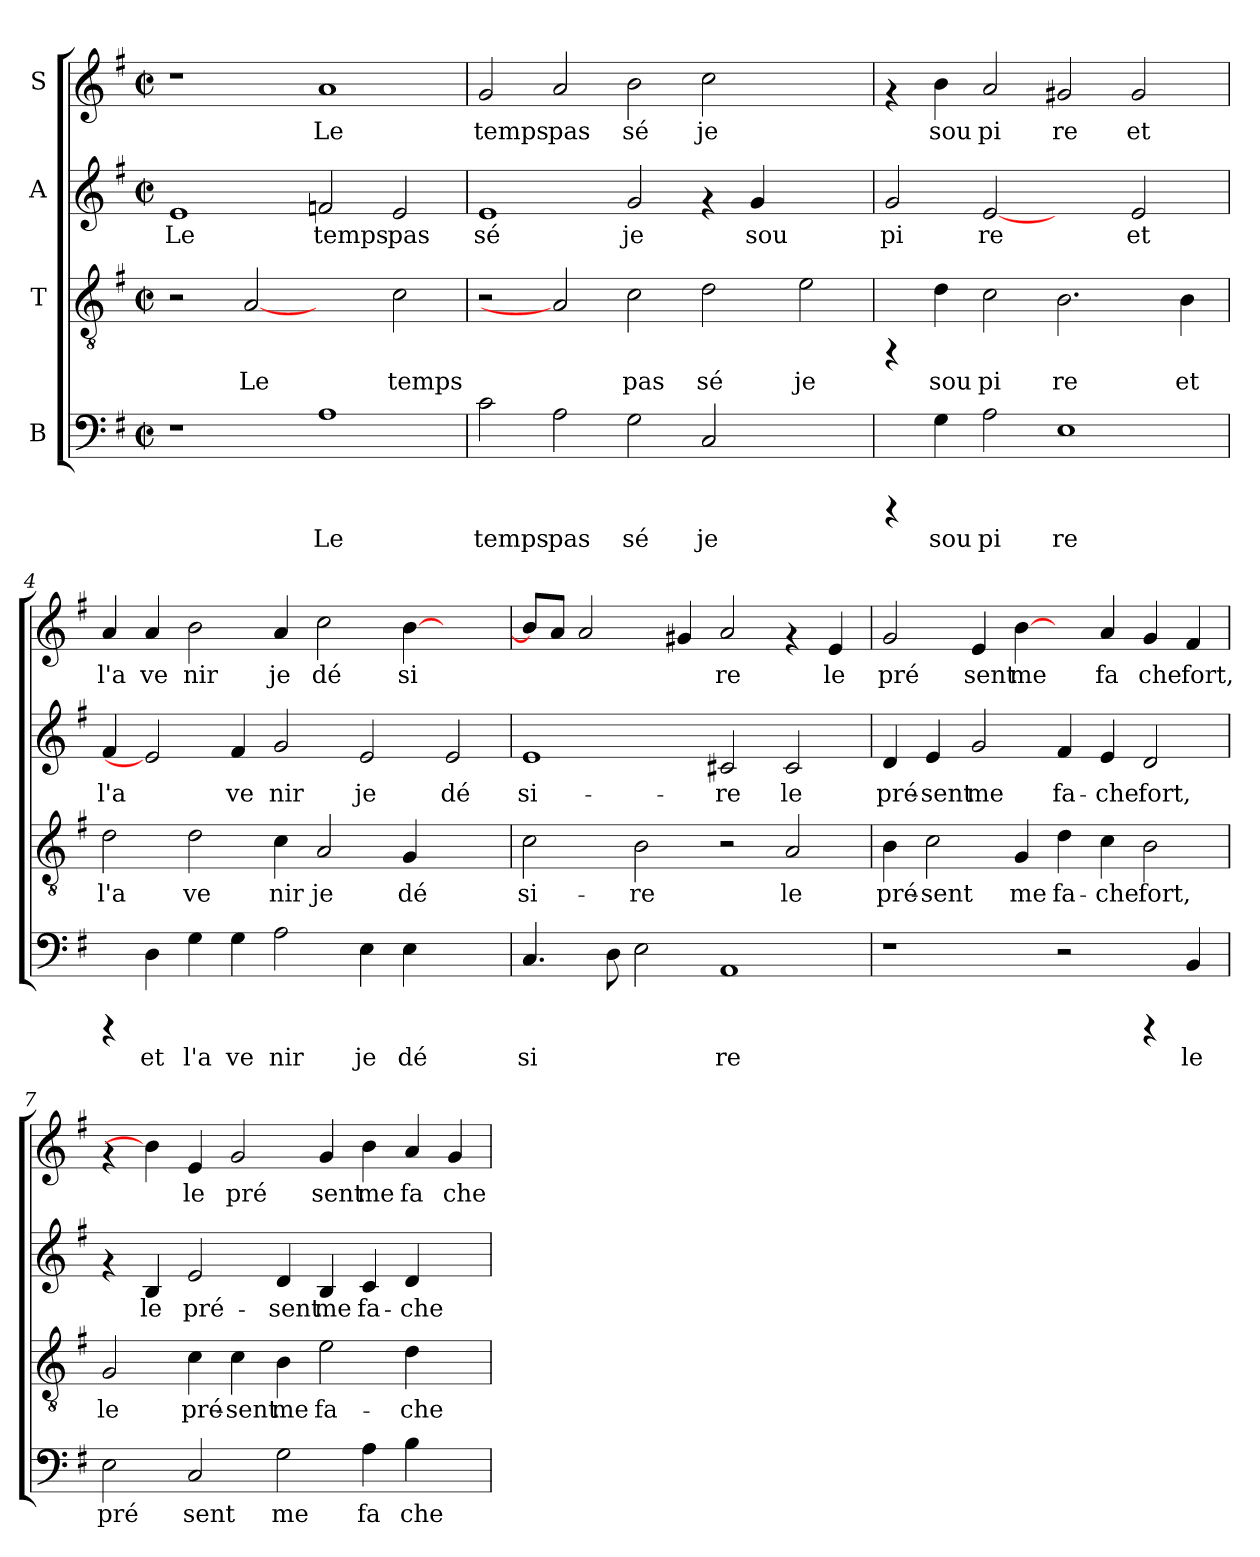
**kern	**text	**kern	**text	**kern	**text	**kern	**text
*part4	*part4	*part3	*part3	*part2	*part2	*part1	*part1
*staff4	*staff4	*staff3	*staff3	*staff2	*staff2	*staff1	*staff1
*I"B	*	*I"T	*	*I"A	*	*I"S	*
!!LO:PB:g=z
*stria5	*	*stria5	*	*stria5	*	*stria5	*
*clefF4	*	*clefGv2	*	*clefG2	*	*clefG2	*
*k[f#]	*	*k[f#]	*	*k[f#]	*	*k[f#]	*
*G:	*	*G:	*	*G:	*	*G:	*
*M2/2	*	*M2/2	*	*M2/2	*	*M2/2	*
*met(c|)	*	*met(c|)	*	*met(c|)	*	*met(c|)	*
=1	=1	=1	=1	=1	=1	=1	=1
!	!	!	!	!	!LO:LY:b:cj	!	!
1r	.	2r	.	1e	Le	1r	.
!	!	!	!LO:LY:b:cj	!	!	!	!
.	.	[2A	Le	.	.	.	.
!	!LO:LY:b:cj	!	!	!	!LO:LY:b:cj	!	!LO:LY:b:cj
1A	Le	2ryy	.	2fn/	temps	1a	Le
!	!	!	!LO:LY:b:cj	!	!LO:LY:b:cj	!	!
.	.	2c\	temps	2e/	pas	.	.
=2	=2	=2	=2	=2	=2	=2	=2
!	!LO:LY:b:cj	!	!	!	!LO:LY:b:cj	!	!LO:LY:b:cj
2c\	temps	2r	.	1e	sé	2g/	temps
!	!LO:LY:b:cj	!	!	!	!	!	!LO:LY:b:cj
2A\	pas	2A]	.	.	.	2a/	pas
!	!LO:LY:b:cj	!	!LO:LY:b:cj	!	!LO:LY:b:cj	!	!LO:LY:b:cj
2G\	sé	2c\	pas	2g/	je	2b\	sé
!	!LO:LY:b:cj	!	!LO:LY:b:cj	!	!	!	!LO:LY:b:cj
2C/	je	2d\	sé	4rf	.	2cc\	je
!	!	!	!	!	!LO:LY:b:cj	!	!
.	.	.	.	4g/	sou	.	.
!	!	!	!LO:LY:b:cj	!	!	!	!
2ryy	.	2e\	je	2ryy	.	2ryy	.
=3	=3	=3	=3	=3	=3	=3	=3
!	!	!	!	!	!LO:LY:b:cj	!	!
4rCCC	.	4rFF	.	2g/	pi	4rf	.
!	!LO:LY:b:cj	!	!LO:LY:b:cj	!	!	!	!LO:LY:b:cj
4G\	sou	4d\	sou	.	.	4b\	sou
!	!LO:LY:b:cj	!	!LO:LY:b:cj	!	!LO:LY:b:cj	!	!LO:LY:b:cj
2A\	pi	2c\	pi	[2e	re	2a/	pi
!	!LO:LY:b:cj	!	!LO:LY:b:cj	!	!	!	!LO:LY:b:cj
1E	re	2.B\	re	2ryy	.	2g#X/	re
!	!	!	!	!	!LO:LY:b:cj	!	!LO:LY:b:cj
.	.	.	.	2e/	et	2g#/	et
!	!	!	!LO:LY:b:cj	!	!	!	!
.	.	4B\	et	.	.	.	.
=4	=4	=4	=4	=4	=4	=4	=4
!	!	!	!LO:LY:b:cj	!	!LO:LY:b:cj	!	!LO:LY:b:cj
4rCCC	.	2d\	l'a	4f#/	l'a	4a/	l'a
!	!LO:LY:b:cj	!	!	!	!	!	!LO:LY:b:cj
4D\	et	.	.	2e]	.	4a/	ve
!	!LO:LY:b:cj	!	!LO:LY:b:cj	!	!	!	!LO:LY:b:cj
4G\	l'a	2d\	ve	.	.	2b\	nir
!	!LO:LY:b:cj	!	!	!	!LO:LY:b:cj	!	!
4G\	ve	.	.	4f#/	ve	.	.
!	!LO:LY:b:cj	!	!LO:LY:b:cj	!	!LO:LY:b:cj	!	!LO:LY:b:cj
2A\	nir	4c\	nir	2g/	nir	4a/	je
!	!	!	!LO:LY:b:cj	!	!	!	!LO:LY:b:cj
.	.	2A/	je	.	.	2cc\	dé
!	!LO:LY:b:cj	!	!	!	!LO:LY:b:cj	!	!
4E\	je	.	.	2e/	je	.	.
!	!LO:LY:b:cj	!	!LO:LY:b:cj	!	!	!	!LO:LY:b:cj
4E\	dé	4G/	dé	.	.	[<4b\	si
!	!	!	!	!	!LO:LY:b:cj	!	!
2ryy	.	2ryy	.	2e/	dé	2ryy	.
!!LO:LB:g=z
=5	=5	=5	=5	=5	=5	=5	=5
!	!LO:LY:b:cj	!	!LO:LY:b:cj	!	!LO:LY:b:cj	!	!LO:LY:b:cj
4.C/	si	2c\	si-	1e	si-	8b/L]	.
!	!	!	!	!	!	!	!LO:LY:b:cj
.	.	.	.	.	.	8a/J	.
!	!	!	!	!	!	!	!LO:LY:b:cj
.	.	.	.	.	.	2a/	.
!	!LO:LY:b:cj	!	!	!	!	!	!
8D\	.	.	.	.	.	.	.
!	!LO:LY:b:cj	!	!LO:LY:b:cj	!	!	!	!
2E\	.	2B\	-re	.	.	.	.
!	!	!	!	!	!	!	!LO:LY:b:cj
.	.	.	.	.	.	4g#/	.
!	!LO:LY:b:cj	!	!	!	!LO:LY:b:cj	!	!LO:LY:b:cj
1AA	re	2r	.	2c#X/	-re	2a/	re
!	!	!	!LO:LY:b:cj	!	!LO:LY:b:cj	!	!
.	.	2A/	le	2c#/	le	4rf	.
!	!	!	!	!	!	!	!LO:LY:b:cj
.	.	.	.	.	.	4e/	le
=6	=6	=6	=6	=6	=6	=6	=6
!	!	!	!LO:LY:b:cj	!	!LO:LY:b:cj	!	!LO:LY:b:cj
1r	.	4B\	pré-	4d/	pré-	2g/	pré
!	!	!	!LO:LY:b:cj	!	!LO:LY:b:cj	!	!
.	.	2c\	-sent	4e/	-sent	.	.
!	!	!	!	!	!LO:LY:b:cj	!	!LO:LY:b:cj
.	.	.	.	2g/	me	4e/	sent
!	!	!	!LO:LY:b:cj	!	!	!	!LO:LY:b:cj
.	.	4G/	me	.	.	[4b\	me
!	!	!	!LO:LY:b:cj	!	!LO:LY:b:cj	!	!
2r	.	4d\	fa-	4f#/	fa-	4ryy	.
!	!	!	!LO:LY:b:cj	!	!LO:LY:b:cj	!	!LO:LY:b:cj
.	.	4c\	-che	4e/	-che	4a/	fa
!	!	!	!LO:LY:b:cj	!	!LO:LY:b:cj	!	!LO:LY:b:cj
4rCCC	.	2B\	fort,	2d/	fort,	4g/	che
!	!LO:LY:b:cj	!	!	!	!	!	!LO:LY:b:cj
4BB/	le	.	.	.	.	4f#/	fort,
=7	=7	=7	=7	=7	=7	=7	=7
!	!LO:LY:b:cj	!	!LO:LY:b:cj	!	!	!	!
2E\	pré	2G/	le	4rf	.	4rf	.
!	!	!	!	!	!LO:LY:b:cj	!	!
.	.	.	.	4B/	le	4b\]	.
!	!LO:LY:b:cj	!	!LO:LY:b:cj	!	!LO:LY:b:cj	!	!LO:LY:b:cj
2C/	sent	4c\	pré-	2e/	pré-	4e/	le
!	!	!	!LO:LY:b:cj	!	!	!	!LO:LY:b:cj
.	.	4c\	-sent	.	.	2g/	pré
!	!LO:LY:b:cj	!	!LO:LY:b:cj	!	!LO:LY:b:cj	!	!
2G\	me	4B\	me	4d/	-sent	.	.
!	!	!	!LO:LY:b:cj	!	!LO:LY:b:cj	!	!LO:LY:b:cj
.	.	2e\	fa-	4B/	me	4g/	sent
!	!LO:LY:b:cj	!	!	!	!LO:LY:b:cj	!	!LO:LY:b:cj
4A\	fa	.	.	4c/	fa-	4b\	me
!	!LO:LY:b:cj	!	!LO:LY:b:cj	!	!LO:LY:b:cj	!	!LO:LY:b:cj
4B\	che	4d\	-che	4d/	-che	4a/	fa
!	!	!	!	!	!	!	!LO:LY:b:cj
4ryy	.	4ryy	.	4ryy	.	4g/	che
=	=	=	=	=	=	=	=
*-	*-	*-	*-	*-	*-	*-	*-
